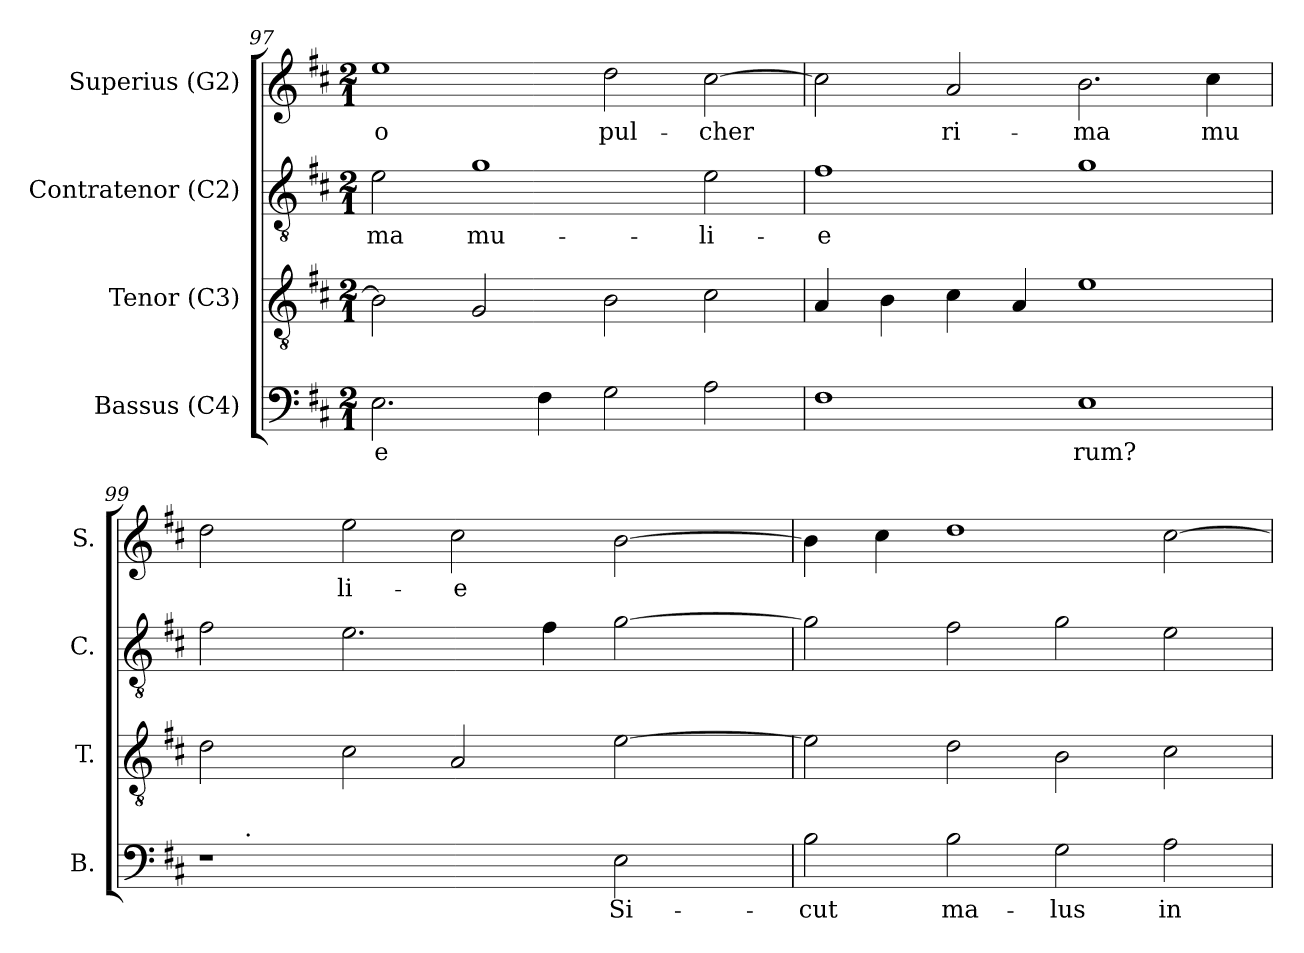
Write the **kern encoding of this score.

**kern	**text	**kern	**text	**kern	**text	**kern	**text
*part4	*part4	*part3	*part3	*part2	*part2	*part1	*part1
*staff4	*staff4	*staff3	*staff3	*staff2	*staff2	*staff1	*staff1
*I"Bassus (C4)	*	*I"Tenor (C3)	*	*I"Contratenor (C2)	*	*I"Superius (G2)	*
*I'B.	*	*I'T.	*	*I'C.	*	*I'S.	*
*clefF4	*	*clefGv2	*	*clefGv2	*	*clefG2	*
*k[f#c#]	*	*k[f#c#]	*	*k[f#c#]	*	*k[f#c#]	*
*D:	*	*D:	*	*D:	*	*D:	*
*M2/1	*	*M2/1	*	*M2/1	*	*M2/1	*
=97	=97	=97	=97	=97	=97	=97	=97
!	!LO:LY:b:cj	!	!LO:LY:b:cj	!	!LO:LY:b:cj	!	!LO:LY:b:cj
2.E\	-e-	2B\]	--	2e\	-ma	1ee	o
!	!	!	!LO:LY:b:cj	!	!LO:LY:b:cj	!	!
.	.	2G/	--	1g	mu-	.	.
!	!LO:LY:b:cj	!	!	!	!	!	!
4F#\	--	.	.	.	.	.	.
!	!LO:LY:b:cj	!	!LO:LY:b:cj	!	!	!	!LO:LY:b:cj
2G\	--	2B\	--	.	.	2dd\	pul-
!	!LO:LY:b:cj	!	!LO:LY:b:cj	!	!LO:LY:b:cj	!	!LO:LY:b:cj
2A\	--	2c#\	--	2e\	-li-	[>2cc#\	-cher-
=98	=98	=98	=98	=98	=98	=98	=98
!	!LO:LY:b:cj	!	!LO:LY:b:cj	!	!LO:LY:b:cj	!	!LO:LY:b:cj
1F#	--	4A/	--	1f#	-e-	2cc#\]	--
!	!	!	!LO:LY:b:cj	!	!	!	!
.	.	4B\	--	.	.	.	.
!	!	!	!LO:LY:b:cj	!	!	!	!LO:LY:b:cj
.	.	4c#\	--	.	.	2a/	-ri-
!	!	!	!LO:LY:b:cj	!	!	!	!
.	.	4A/	--	.	.	.	.
!	!LO:LY:b:cj	!	!LO:LY:b:cj	!	!LO:LY:b:cj	!	!LO:LY:b:cj
1E	-rum?	1e	--	1g	--	2.b\	-ma
!	!	!	!	!	!	!	!LO:LY:b:cj
.	.	.	.	.	.	4cc#\	mu
!!LO:LB:g=z
=99	=99	=99	=99	=99	=99	=99	=99
!	!	!	!LO:LY:b:cj	!	!LO:LY:b:cj	!	!LO:LY:b:cj
*^	*	*	*	*	*	*	*
1r	16ryy	.	2d\	--	2f#\	--	2dd\	.
.	64ryy	.	.	.	.	.	.	.
!	!LO:TX:a:t=.	!	!	!	!	!	!	!
.	1ryy	.	.	.	.	.	.	.
!	!	!	!	!LO:LY:b:cj	!	!LO:LY:b:cj	!	!LO:LY:b:cj
.	.	.	2c#\	--	2.e\	--	2ee\	li-
!	!	!	!	!LO:LY:b:cj	!	!	!	!LO:LY:b:cj
2ryy	.	.	2A/	--	.	.	2cc#\	-e-
.	2ryy	.	.	.	.	.	.	.
!	!	!	!	!	!	!LO:LY:b:cj	!	!
.	.	.	.	.	4f#\	--	.	.
!	!	!LO:LY:b:cj	!	!LO:LY:b:cj	!	!LO:LY:b:cj	!	!LO:LY:b:cj
2E\	.	Si-	[>2e\	--	[>2g\	--	[>2b\	--
.	4ryy	.	.	.	.	.	.	.
.	8ryy	.	.	.	.	.	.	.
.	32.ryy	.	.	.	.	.	.	.
=100	=100	=100	=100	=100	=100	=100	=100	=100
!	!	!LO:LY:b:cj	!	!LO:LY:b:cj	!	!LO:LY:b:cj	!	!LO:LY:b:cj
*v	*v	*	*	*	*	*	*	*
2B\	-cut	2e\]	--	2g\]	--	4b\]	--
!	!	!	!	!	!	!	!LO:LY:b:cj
.	.	.	.	.	.	4cc#\	--
!	!LO:LY:b:cj	!	!LO:LY:b:cj	!	!LO:LY:b:cj	!	!LO:LY:b:cj
2B\	ma-	2d\	--	2f#\	--	1dd	--
!	!LO:LY:b:cj	!	!LO:LY:b:cj	!	!LO:LY:b:cj	!	!
2G\	-lus	2B\	--	2g\	--	.	.
!	!LO:LY:b:cj	!	!LO:LY:b:cj	!	!LO:LY:b:cj	!	!LO:LY:b:cj
2A\	in-	2c#\	--	2e\	--	[>2cc#\	--
=	=	=	=	=	=	=	=
*-	*-	*-	*-	*-	*-	*-	*-
